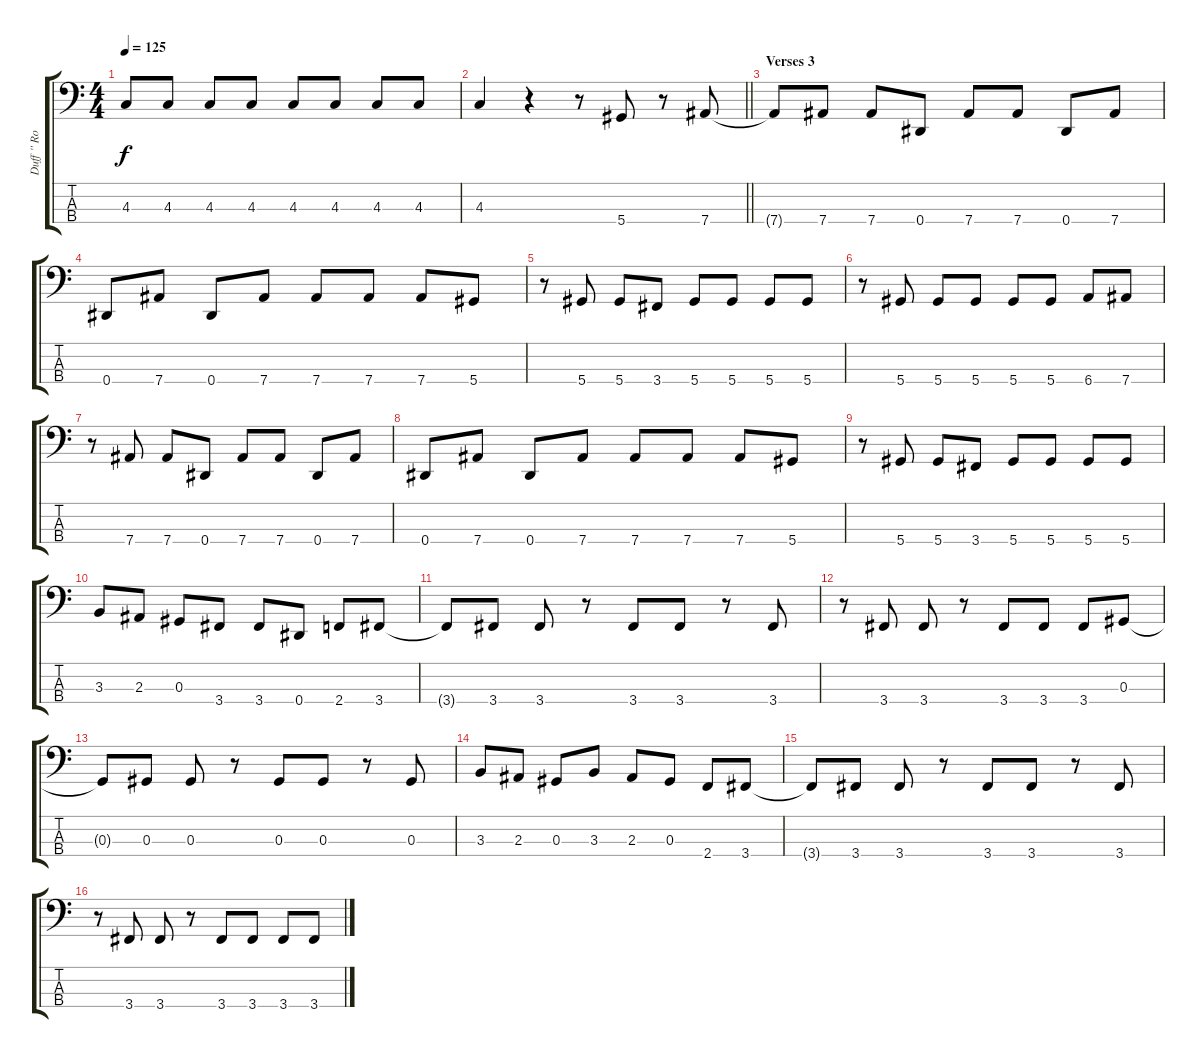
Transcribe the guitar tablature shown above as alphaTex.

\track ("Duff '' Rose '' Mckangan" "Duff '' Ro") {instrument electricbasspick}
\staff {score tabs}
\tuning (Gb2 Db2 Ab1 Eb1) {hide}
\ts (4 4)
\tempo 125
\clef f4
\ks c
4.3.8{dy f} 4.3.8 4.3.8 4.3.8 4.3.8 4.3.8 4.3.8 4.3.8 |
\barLineRight lightlight
4.3.4 r.4 r.8 5.4.8 r.8 7.4.8 |
\section ("" "Verses 3")
7.4{t}.8 7.4.8 7.4.8 0.4.8 7.4.8 7.4.8 0.4.8 7.4.8 |
0.4.8 7.4.8 0.4.8 7.4.8 7.4.8 7.4.8 7.4.8 5.4.8 |
r.8 5.4.8 5.4.8 3.4.8 5.4.8 5.4.8 5.4.8 5.4.8 |
r.8 5.4.8 5.4.8 5.4.8 5.4.8 5.4.8 6.4.8 7.4.8 |
r.8 7.4.8 7.4.8 0.4.8 7.4.8 7.4.8 0.4.8 7.4.8 |
0.4.8 7.4.8 0.4.8 7.4.8 7.4.8 7.4.8 7.4.8 5.4.8 |
r.8 5.4.8 5.4.8 3.4.8 5.4.8 5.4.8 5.4.8 5.4.8 |
3.3.8 2.3.8 0.3.8 3.4.8 3.4.8 0.4.8 2.4.8 3.4.8 |
3.4{t}.8 3.4.8 3.4.8 r.8 3.4.8 3.4.8 r.8 3.4.8 |
r.8 3.4.8 3.4.8 r.8 3.4.8 3.4.8 3.4.8 0.3.8 |
0.3{t}.8 0.3.8 0.3.8 r.8 0.3.8 0.3.8 r.8 0.3.8 |
3.3.8 2.3.8 0.3.8 3.3.8 2.3.8 0.3.8 2.4.8 3.4.8 |
3.4{t}.8 3.4.8 3.4.8 r.8 3.4.8 3.4.8 r.8 3.4.8 |
r.8 3.4.8 3.4.8 r.8 3.4.8 3.4.8 3.4.8 3.4.8
